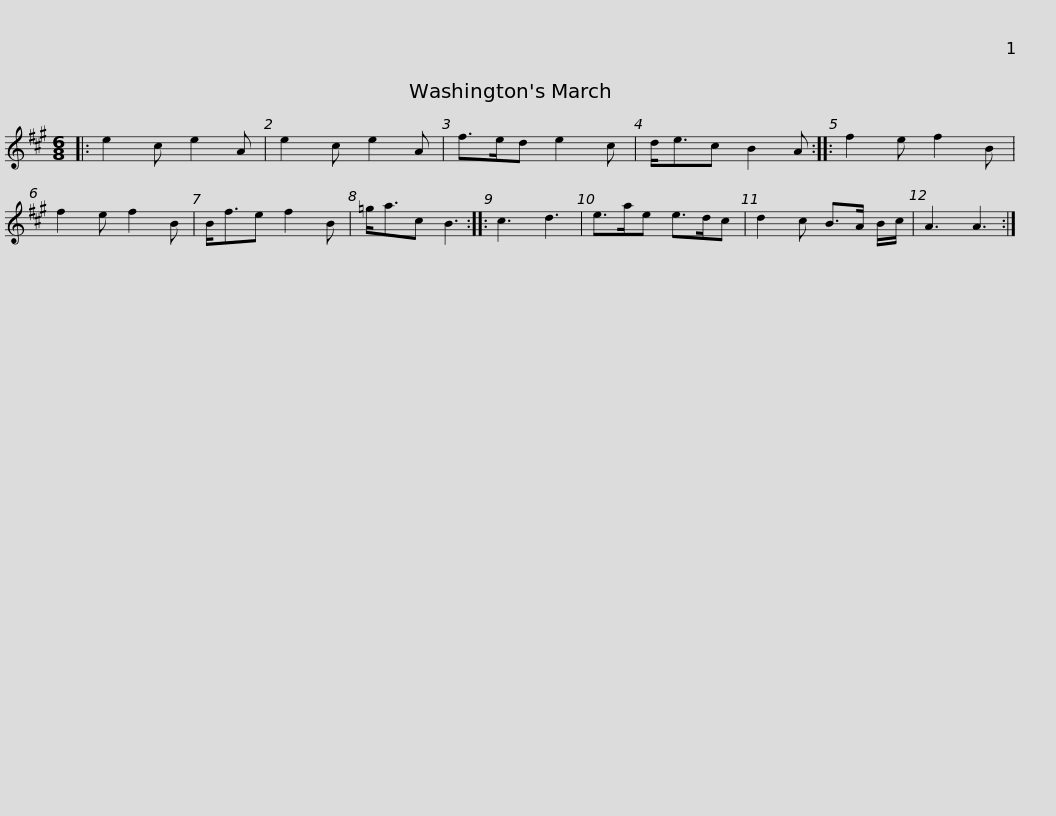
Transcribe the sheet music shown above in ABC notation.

X:1
L:1/8
M:6/8
I:linebreak $
K:A
V:1 treble
V:1
|: e2 c e2 A | e2 c e2 A | f>ed e2 c | d<ec B2 A :: f2 e f2 B | %5
 f2 e f2 B | B<fe f2 B | =g<ac B3 ::$ c3 d3 | e>ae e>dc | %10
 d2 c B>A B/c/ | A3 A3 :| %12
